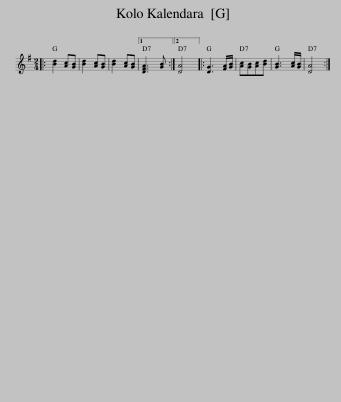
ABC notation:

X:1
L:1/8
M:2/4
I:linebreak $
K:G
V:1 treble
V:1
|: [Bd]2 [Ac][GB] | [Bd]2 [Ac][GB] | [Bd]2 [Ac][GB] |1 [DFA]3 [GB] :|2 [DA]4 |: %5
 [DG]3 [FA]/[GB]/ | [Ac][GB][Ac][Bd] | [GB]3 [Ac]/[GB]/ | [DA]4 :| %9
